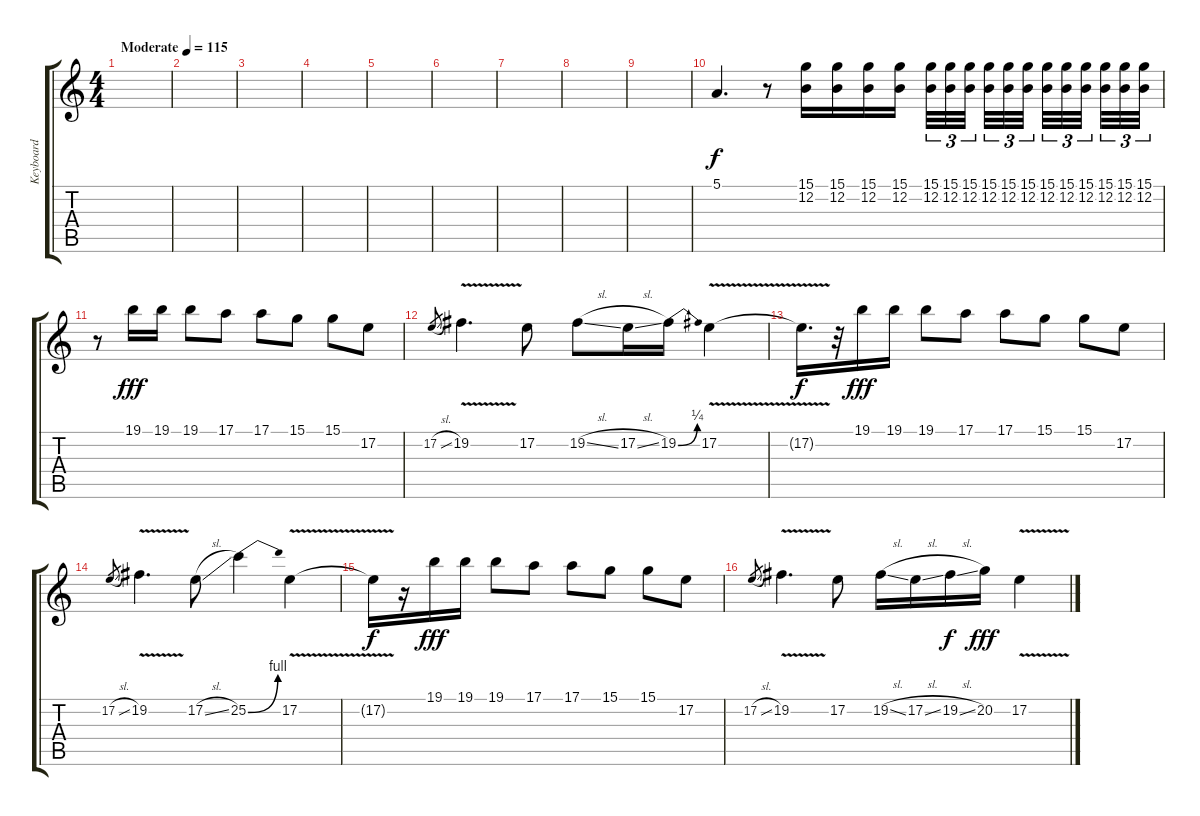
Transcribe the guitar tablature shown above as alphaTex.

\track ("Keyboard" "Keyboard") {instrument recorder}
\staff {score tabs}
\tuning (E4 B3 G3 D3 A2 E2) {hide}
\ts (4 4)
\tempo (115 "Moderate")
\clef g2
\ks c
|
|
|
|
|
|
|
|
|
5.1.4{d volume 11} r.8 (15.1 12.2).16 (15.1 12.2).16 (15.1 12.2).16 (15.1 12.2).16 (15.1 12.2).32{tu (3 2)} (15.1 12.2).32{tu (3 2)} (15.1 12.2).32{tu (3 2) beam splitsecondary} (15.1 12.2).32{tu (3 2)} (15.1 12.2).32{tu (3 2)} (15.1 12.2).32{tu (3 2) beam splitsecondary} (15.1 12.2).32{tu (3 2)} (15.1 12.2).32{tu (3 2)} (15.1 12.2).32{tu (3 2) beam splitsecondary} (15.1 12.2).32{tu (3 2)} (15.1 12.2).32{tu (3 2)} (15.1 12.2).32{tu (3 2)} |
r.8{volume 9} 19.1.16{dy fff} 19.1.16 19.1.8 17.1.8 17.1.8 15.1.8 15.1.8 17.2.8 |
17.2{sl}.8{gr} 19.2{v}.4{d} 17.2.8 19.2{sl}.8 17.2{sl}.16 19.2{be (bend 0 0 60 1)}.16 17.2{v}.4 |
17.2{t}.16{d dy f} r.32 19.1.16{dy fff} 19.1.16 19.1.8 17.1.8 17.1.8 15.1.8 15.1.8 17.2.8 |
17.2{sl}.8{gr} 19.2{v}.4{d} 17.2{sl}.8 25.2{be (bend 0 0 60 4)}.4 17.2{v}.4 |
17.2{t}.16{dy f} r.16 19.1.16{dy fff} 19.1.16 19.1.8 17.1.8 17.1.8 15.1.8 15.1.8 17.2.8 |
17.2{sl}.8{gr} 19.2{v}.4{d} 17.2.8 19.2{sl}.16 17.2{sl}.16 19.2{sl}.16{dy f} 20.2.16{dy fff} 17.2{v}.4
